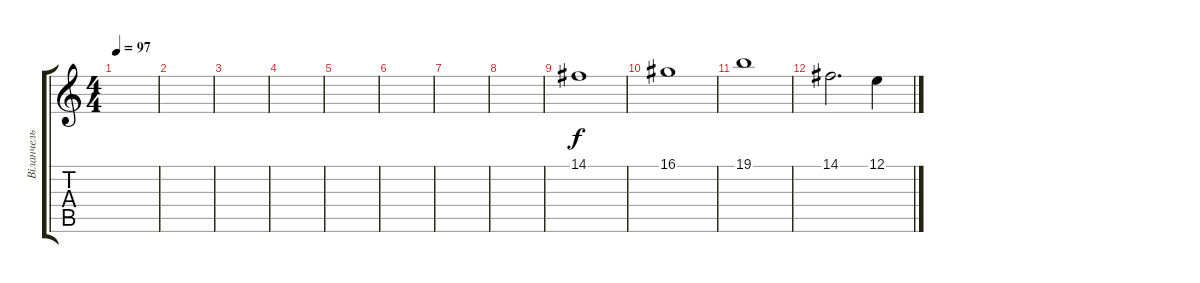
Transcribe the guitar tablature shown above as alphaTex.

\track ("Віланчель" "Віланчель") {instrument violin}
\staff {score tabs}
\tuning (E4 B3 G3 D3 A2 E2) {hide}
\ts (4 4)
\tempo 97
\clef g2
\ks c
|
|
|
|
|
|
|
|
14.1.1 |
16.1.1 |
19.1.1 |
14.1.2{d} 12.1.4
